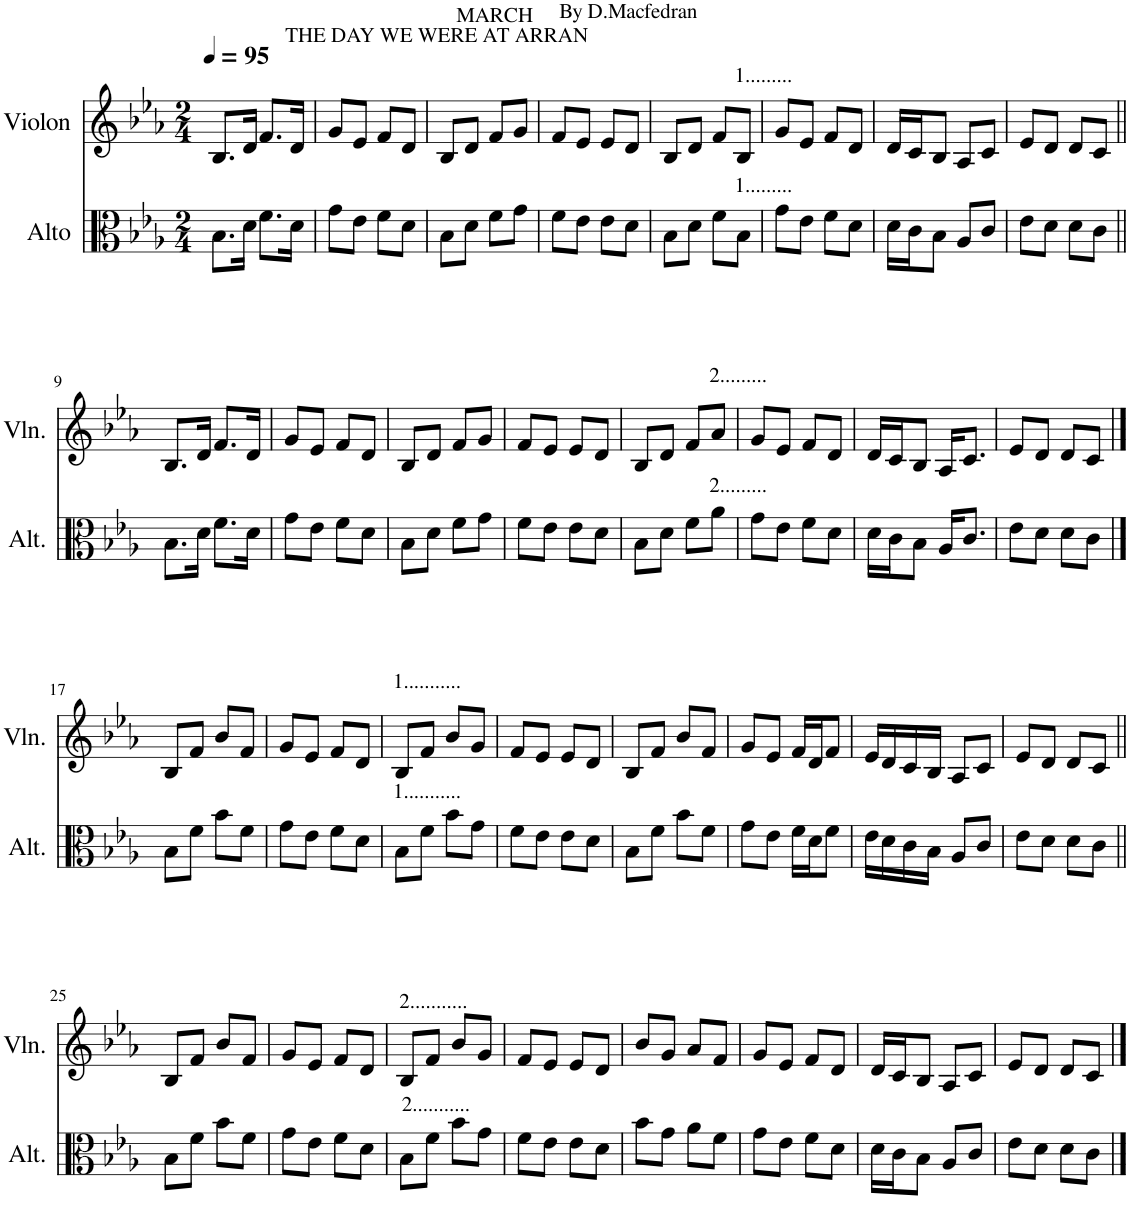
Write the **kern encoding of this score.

**kern	**kern
*part2	*part1
*staff2	*staff1
*I"Alto	*I"Violon
*I'Alt.	*I'Vln.
*clefC3	*clefG2
*k[b-e-a-]	*k[b-e-a-]
*M2/4	*M2/4
*MM95	*MM95
=1	=1
8.B-\L	8.B-/L
16d\Jk	16d/Jk
!	!LO:TX:a:t=THE DAY WE WERE AT ARRAN
8.f\L	8.f/L
16d\Jk	16d/Jk
=2	=2
8g\L	8g/L
8e-\J	8e-/J
8f\L	8f/L
8d\J	8d/J
=3	=3
!	!LO:TX:a:t=MARCH
8B-\L	8B-/L
8d\J	8d/J
8f\L	8f/L
8g\J	8g/J
=4	=4
!	!LO:TX:a:t=By D.Macfedran
8f\L	8f/L
8e-\J	8e-/J
8e-\L	8e-/L
8d\J	8d/J
=5	=5
8B-\L	8B-/L
8d\J	8d/J
8f\L	8f/L
!	!LO:TX:a:t=1.........
!LO:TX:a:t=1.........	!
8B-\J	8B-/J
=6	=6
8g\L	8g/L
8e-\J	8e-/J
8f\L	8f/L
8d\J	8d/J
=7	=7
16d\LL	16d/LL
16c\J	16c/J
8B-\J	8B-/J
8A-/L	8A-/L
8c/J	8c/J
=8	=8
8e-\L	8e-/L
8d\J	8d/J
8d\L	8d/L
8c\J	8c/J
!!LO:LB:g=z
=9||	=9||
8.B-\L	8.B-/L
16d\Jk	16d/Jk
8.f\L	8.f/L
16d\Jk	16d/Jk
=10	=10
8g\L	8g/L
8e-\J	8e-/J
8f\L	8f/L
8d\J	8d/J
=11	=11
8B-\L	8B-/L
8d\J	8d/J
8f\L	8f/L
8g\J	8g/J
=12	=12
8f\L	8f/L
8e-\J	8e-/J
8e-\L	8e-/L
8d\J	8d/J
=13	=13
8B-\L	8B-/L
8d\J	8d/J
8f\L	8f/L
!	!LO:TX:a:t=2.........
!LO:TX:a:t=2.........	!
8a-\J	8a-/J
=14	=14
8g\L	8g/L
8e-\J	8e-/J
8f\L	8f/L
8d\J	8d/J
=15	=15
16d\LL	16d/LL
16c\J	16c/J
8B-\J	8B-/J
16A-/KL	16A-/KL
8.c/J	8.c/J
=16	=16
8e-\L	8e-/L
8d\J	8d/J
8d\L	8d/L
8c\J	8c/J
!!LO:LB:g=z
==17	==17
8B-\L	8B-/L
8f\J	8f/J
8b-\L	8b-/L
8f\J	8f/J
=18	=18
8g\L	8g/L
8e-\J	8e-/J
8f\L	8f/L
8d\J	8d/J
=19	=19
!	!LO:TX:a:t=1...........
!LO:TX:a:t=1...........	!
8B-\L	8B-/L
8f\J	8f/J
8b-\L	8b-/L
8g\J	8g/J
=20	=20
8f\L	8f/L
8e-\J	8e-/J
8e-\L	8e-/L
8d\J	8d/J
=21	=21
8B-\L	8B-/L
8f\J	8f/J
8b-\L	8b-/L
8f\J	8f/J
=22	=22
8g\L	8g/L
8e-\J	8e-/J
16f\LL	16f/LL
16d\J	16d/J
8f\J	8f/J
=23	=23
16e-\LL	16e-/LL
16d\	16d/
16c\	16c/
16B-\JJ	16B-/JJ
8A-/L	8A-/L
8c/J	8c/J
=24	=24
8e-\L	8e-/L
8d\J	8d/J
8d\L	8d/L
8c\J	8c/J
!!LO:LB:g=z
=25||	=25||
8B-\L	8B-/L
8f\J	8f/J
8b-\L	8b-/L
8f\J	8f/J
=26	=26
8g\L	8g/L
8e-\J	8e-/J
8f\L	8f/L
8d\J	8d/J
=27	=27
!	!LO:TX:a:t=2...........
!LO:TX:a:t=2...........	!
8B-\L	8B-/L
8f\J	8f/J
8b-\L	8b-/L
8g\J	8g/J
=28	=28
8f\L	8f/L
8e-\J	8e-/J
8e-\L	8e-/L
8d\J	8d/J
=29	=29
8b-\L	8b-/L
8g\J	8g/J
8a-\L	8a-/L
8f\J	8f/J
=30	=30
8g\L	8g/L
8e-\J	8e-/J
8f\L	8f/L
8d\J	8d/J
=31	=31
16d\LL	16d/LL
16c\J	16c/J
8B-\J	8B-/J
8A-/L	8A-/L
8c/J	8c/J
=32	=32
8e-\L	8e-/L
8d\J	8d/J
8d\L	8d/L
8c\J	8c/J
==	==
*-	*-
